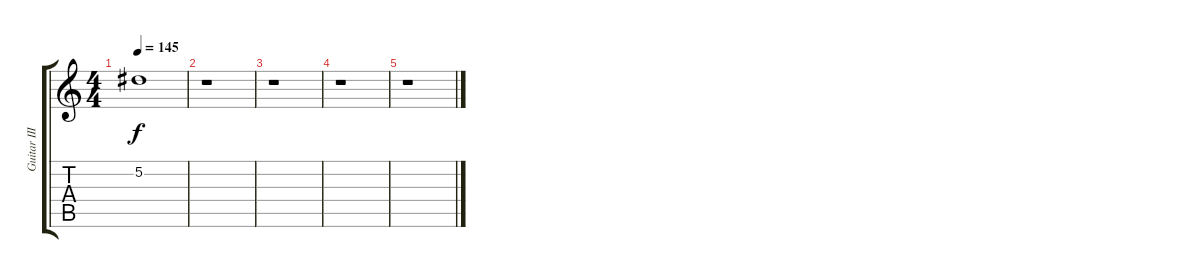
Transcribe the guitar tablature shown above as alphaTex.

\track ("Guitar III (w/ dist.)" "Guitar III") {instrument distortionguitar}
\staff {score tabs}
\tuning (Eb4 Bb3 Gb3 Db3 Ab2 Eb2) {hide}
\ts (4 4)
\tempo 145
\clef g2
\ks c
5.2.1{dy f} |
r.1 |
r.1 |
r.1 |
r.1
